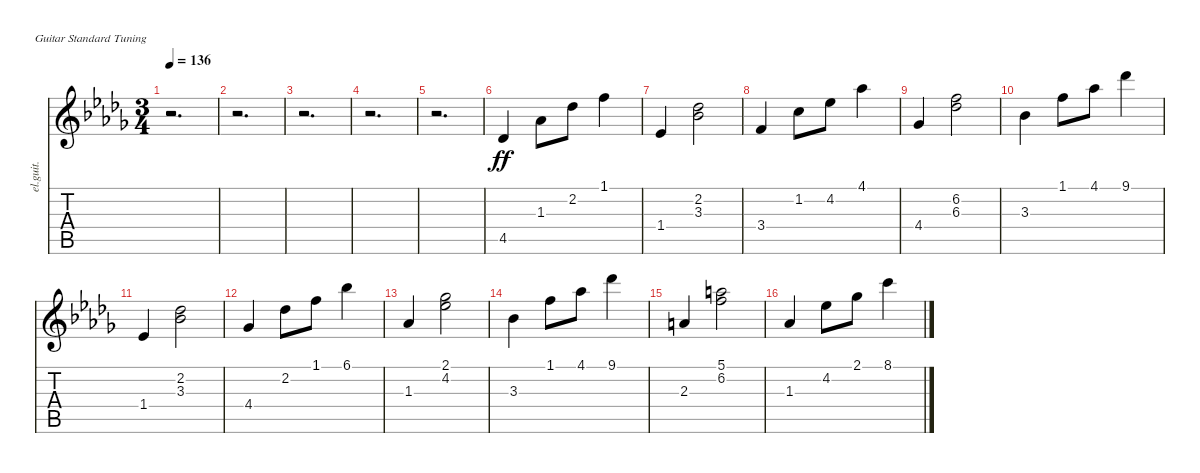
\bracketExtendMode nobrackets
\track ("Electric Guitar 1" "el.guit.") {instrument electricguitarclean}
\staff {score tabs}
\tuning (E4 B3 G3 D3 A2 E2)
\ts (3 4)
\tempo 136
\clef g2
\ks db
r.2{d dy ff beam Down} |
r.2{d beam Down} |
r.2{d beam Down} |
r.2{d beam Down} |
r.2{d beam Down} |
4.5{acc b}.4{beam Up} 1.3{acc b}.8{beam Down} 2.2{acc b}.8{beam Down} 1.1{acc forcenatural}.4{beam Down} |
1.4{acc b}.4{beam Up} (3.3{acc b} 2.2{acc b}).2{beam Down} |
3.4{acc forcenatural}.4{beam Up} 1.2{acc forcenatural}.8{beam Down} 4.2{acc b}.8{beam Down} 4.1{acc b}.4{beam Down} |
4.4{acc b}.4{beam Up} (6.3{acc b} 6.2{acc forcenatural}).2{beam Down} |
3.3{acc b}.4{beam Down} 1.1{acc forcenatural}.8{beam Down} 4.1{acc b}.8{beam Down} 9.1{acc b}.4{beam Down} |
1.4{acc b}.4{beam Up} (3.3{acc b} 2.2{acc b}).2{beam Down} |
4.4{acc b}.4{beam Up} 2.2{acc b}.8{beam Down} 1.1{acc forcenatural}.8{beam Down} 6.1{acc b}.4{beam Down} |
1.3{acc b}.4{beam Up} (4.2{acc b} 2.1{acc b}).2{beam Down} |
3.3{acc b}.4{beam Down} 1.1{acc forcenatural}.8{beam Down} 4.1{acc b}.8{beam Down} 9.1{acc b}.4{beam Down} |
2.3{acc forcenatural}.4{beam Up} (6.2{acc forcenatural} 5.1{acc forcenatural}).2{beam Down} |
1.3{acc b}.4{beam Up} 4.2{acc b}.8{beam Down} 2.1{acc b}.8{beam Down} 8.1{acc forcenatural}.4{beam Down}
